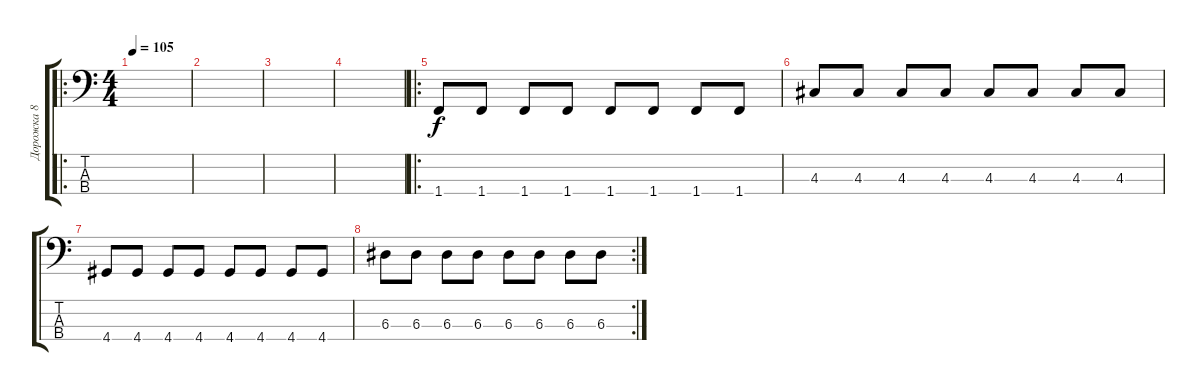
\track ("Дорожка 8" "Дорожка 8") {instrument electricbassfinger}
\staff {score tabs}
\tuning (G2 D2 A1 E1) {hide}
\ro
\ts (4 4)
\tempo 105
\clef f4
\ks c
|
|
|
|
\ro
1.4.8 1.4.8 1.4.8 1.4.8 1.4.8 1.4.8 1.4.8 1.4.8 |
4.3.8 4.3.8 4.3.8 4.3.8 4.3.8 4.3.8 4.3.8 4.3.8 |
4.4.8 4.4.8 4.4.8 4.4.8 4.4.8 4.4.8 4.4.8 4.4.8 |
\rc 2
6.3.8 6.3.8 6.3.8 6.3.8 6.3.8 6.3.8 6.3.8 6.3.8
